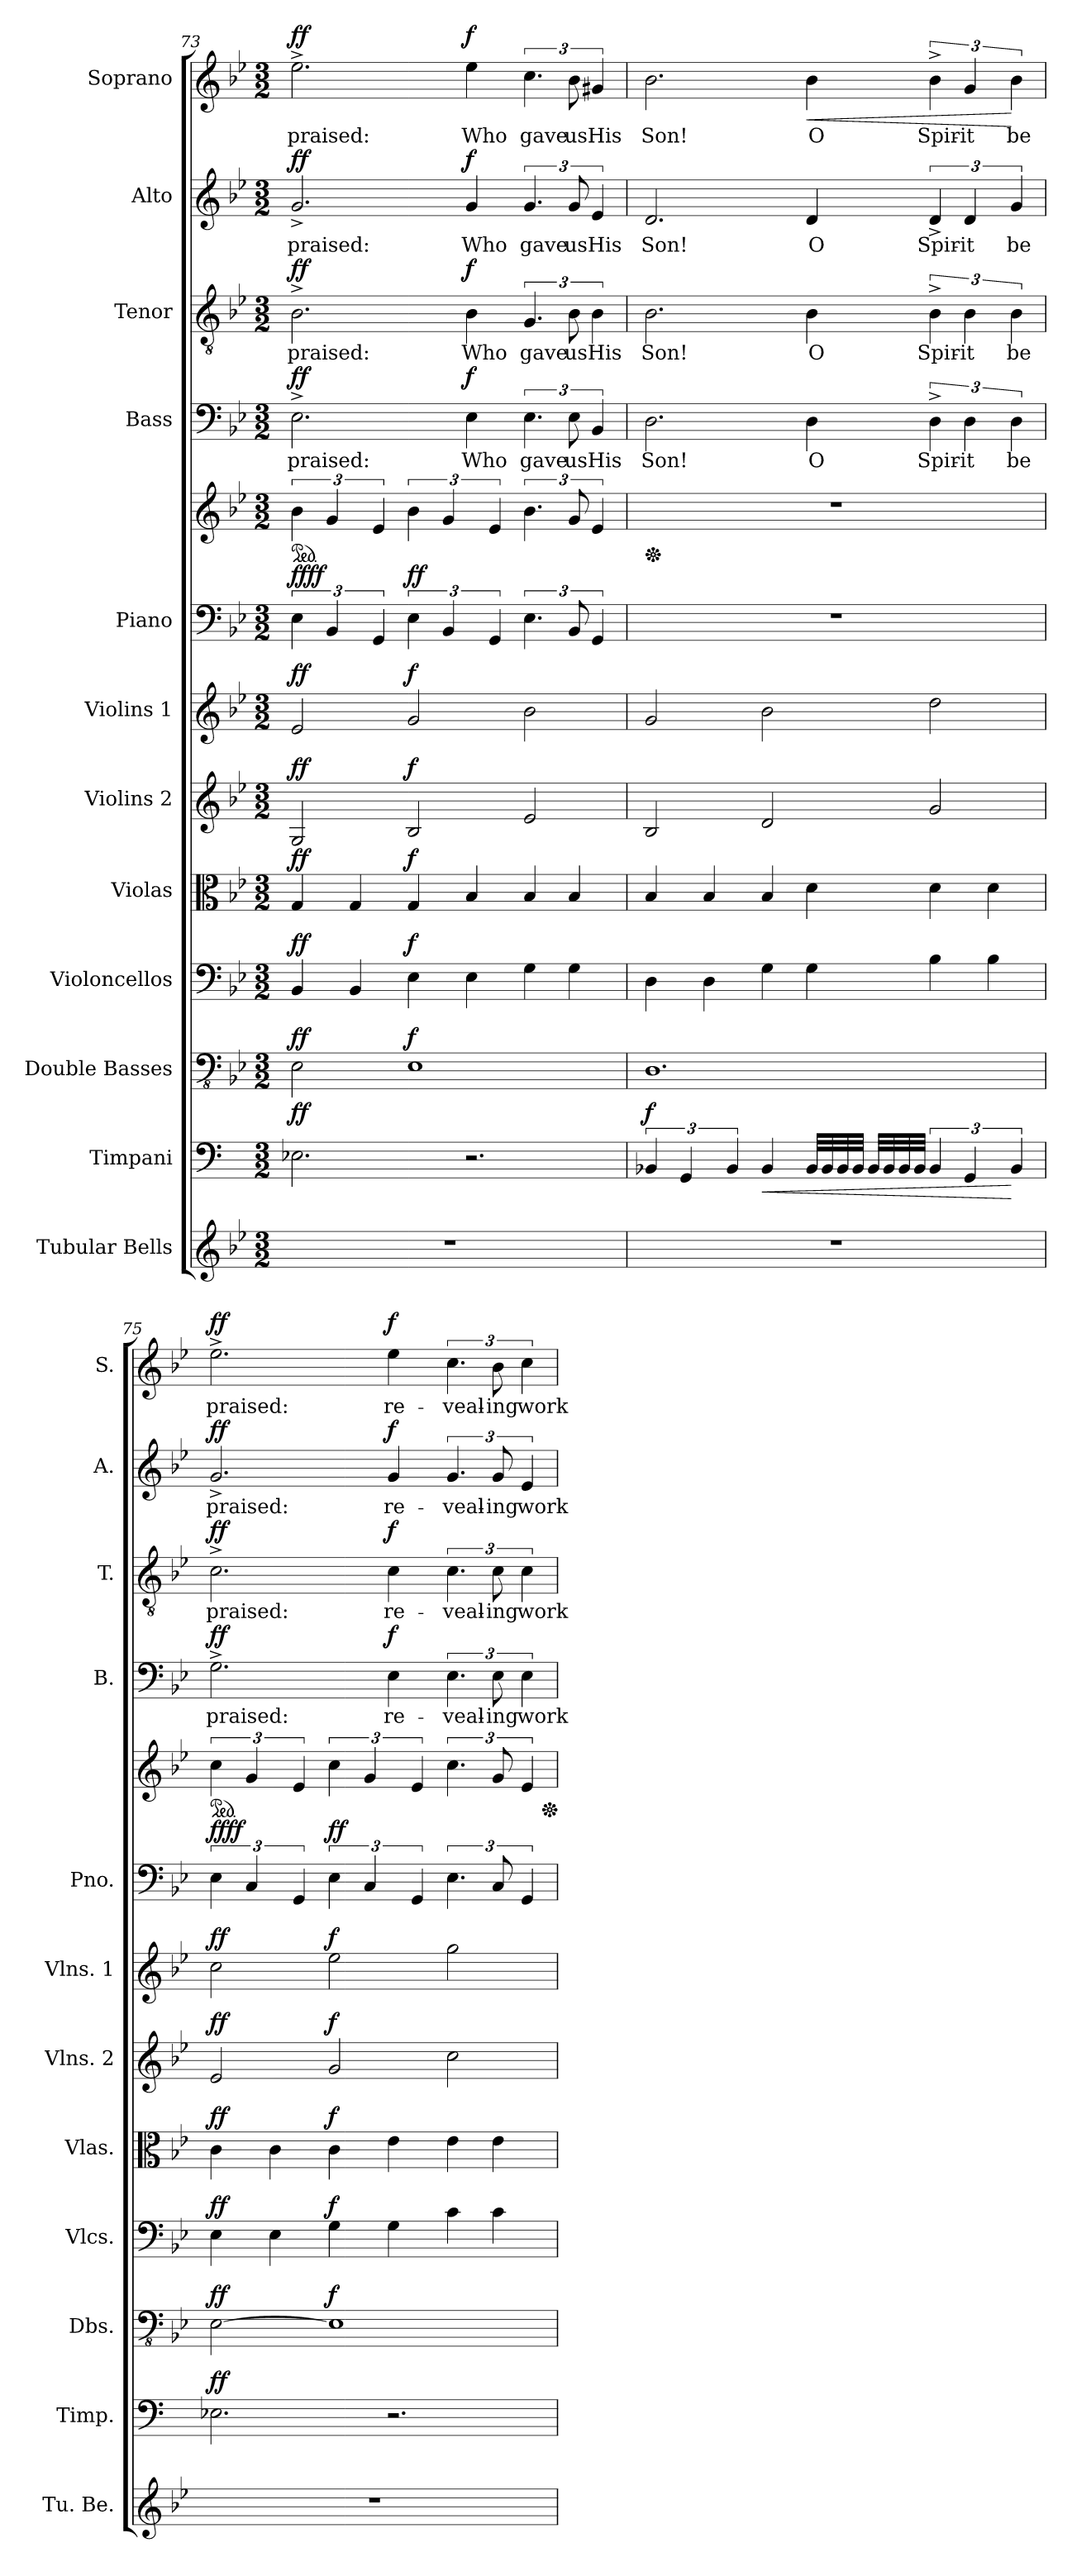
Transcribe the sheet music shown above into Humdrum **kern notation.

**kern	**kern	**dynam	**kern	**dynam	**kern	**dynam	**kern	**dynam	**kern	**dynam	**kern	**dynam	**kern	**kern	**dynam	**kern	**text	**dynam	**kern	**text	**dynam	**kern	**text	**dynam	**kern	**text	**dynam
*part12	*part11	*part11	*part10	*part10	*part9	*part9	*part8	*part8	*part7	*part7	*part6	*part6	*part5	*part5	*part5	*part4	*part4	*part4	*part3	*part3	*part3	*part2	*part2	*part2	*part1	*part1	*part1
*staff13	*staff12	*staff12	*staff11	*staff11	*staff10	*staff10	*staff9	*staff9	*staff8	*staff8	*staff7	*staff7	*staff6	*staff5	*staff5/6	*staff4	*staff4	*staff4	*staff3	*staff3	*staff3	*staff2	*staff2	*staff2	*staff1	*staff1	*staff1
*I"Tubular Bells	*I"Timpani	*	*I"Double Basses	*	*I"Violoncellos	*	*I"Violas	*	*I"Violins 2	*	*I"Violins 1	*	*I"Piano	*	*	*I"Bass	*	*	*I"Tenor	*	*	*I"Alto	*	*	*I"Soprano	*	*
*I'Tu. Be.	*I'Timp.	*	*I'Dbs.	*	*I'Vlcs.	*	*I'Vlas.	*	*I'Vlns. 2	*	*I'Vlns. 1	*	*I'Pno.	*	*	*I'B.	*	*	*I'T.	*	*	*I'A.	*	*	*I'S.	*	*
*clefG2	*clefF4	*	*clefFv4	*	*clefF4	*	*clefC3	*	*clefG2	*	*clefG2	*	*clefF4	*clefG2	*	*clefF4	*	*	*clefGv2	*	*	*clefG2	*	*	*clefG2	*	*
*k[b-e-]	*k[]	*	*k[b-e-]	*	*k[b-e-]	*	*k[b-e-]	*	*k[b-e-]	*	*k[b-e-]	*	*k[b-e-]	*k[b-e-]	*	*k[b-e-]	*	*	*k[b-e-]	*	*	*k[b-e-]	*	*	*k[b-e-]	*	*
*B-:	*C:	*	*B-:	*	*B-:	*	*B-:	*	*B-:	*	*B-:	*	*B-:	*B-:	*	*B-:	*	*	*B-:	*	*	*B-:	*	*	*B-:	*	*
*M3/2	*M3/2	*	*M3/2	*	*M3/2	*	*M3/2	*	*M3/2	*	*M3/2	*	*M3/2	*M3/2	*	*M3/2	*	*	*M3/2	*	*	*M3/2	*	*	*M3/2	*	*
*	*	*	*	*	*	*	*	*	*	*	*	*	*	*ped	*	*	*	*	*	*	*	*	*	*	*	*	*
=73	=73	=73	=73	=73	=73	=73	=73	=73	=73	=73	=73	=73	=73	=73	=73	=73	=73	=73	=73	=73	=73	=73	=73	=73	=73	=73	=73
!	!	!LO:DY:a	!	!LO:DY:a	!	!LO:DY:a	!	!LO:DY:a	!	!LO:DY:a	!	!LO:DY:a	!	!	!LO:DY:a=2	!	!	!	!	!	!	!	!	!	!	!	!
!	!	!	!	!	!	!	!	!	!	!	!	!	!	!	!LO:DY:n=1:a	!	!	!LO:DY:a	!	!	!LO:DY:a	!	!	!LO:DY:a	!	!	!LO:DY:a
1.r	2.E-X\	ff	2EE-\	ff	4BB-/	ff	4G/	ff	2G/	ff	2e-/	ff	6E-\	6b-\	ff ff	2.E-^\	praised:	ff	2.B-^\	praised:	ff	2.g^/	praised:	ff	2.ee-^\	praised:	ff
.	.	.	.	.	.	.	.	.	.	.	.	.	6BB-/	6g/	.	.	.	.	.	.	.	.	.	.	.	.	.
.	.	.	.	.	4BB-/	.	4G/	.	.	.	.	.	.	.	.	.	.	.	.	.	.	.	.	.	.	.	.
.	.	.	.	.	.	.	.	.	.	.	.	.	6GG/	6e-/	.	.	.	.	.	.	.	.	.	.	.	.	.
!	!	!	!	!LO:DY:a	!	!LO:DY:a	!	!LO:DY:a	!	!LO:DY:a	!	!LO:DY:a	!	!	!LO:DY:n=2:a=2	!	!	!	!	!	!	!	!	!	!	!	!
!	!	!	!	!	!	!	!	!	!	!	!	!	!	!	!LO:DY:n=3:a	!	!	!	!	!	!	!	!	!	!	!	!
.	.	.	1EE-	f	4E-\	f	4G/	f	2B-/	f	2g/	f	6E-\	6b-\	f f	.	.	.	.	.	.	.	.	.	.	.	.
.	.	.	.	.	.	.	.	.	.	.	.	.	6BB-/	6g/	.	.	.	.	.	.	.	.	.	.	.	.	.
!	!	!	!	!	!	!	!	!	!	!	!	!	!	!	!	!	!	!LO:DY:a	!	!	!LO:DY:a	!	!	!LO:DY:a	!	!	!LO:DY:a
.	2.r	.	.	.	4E-\	.	4B-/	.	.	.	.	.	.	.	.	4E-\	Who	f	4B-\	Who	f	4g/	Who	f	4ee-\	Who	f
.	.	.	.	.	.	.	.	.	.	.	.	.	6GG/	6e-/	.	.	.	.	.	.	.	.	.	.	.	.	.
.	.	.	.	.	4G\	.	4B-/	.	2e-/	.	2b-\	.	6.E-\	6.b-\	.	6.E-\	gave	.	6.G/	gave	.	6.g/	gave	.	6.cc\	gave	.
.	.	.	.	.	4G\	.	4B-/	.	.	.	.	.	12BB-/	12g/	.	12E-\	us	.	12B-\	us	.	12g/	us	.	12b-\	us	.
.	.	.	.	.	.	.	.	.	.	.	.	.	6GG/	6e-/	.	6BB-/	His	.	6B-\	His	.	6e-/	His	.	6g#X/	His	.
!!LO:PB:g=z
=74	=74	=74	=74	=74	=74	=74	=74	=74	=74	=74	=74	=74	=74	=74	=74	=74	=74	=74	=74	=74	=74	=74	=74	=74	=74	=74	=74
*	*	*	*	*	*	*	*	*	*	*	*	*	*	*Xped	*	*	*	*	*	*	*	*	*	*	*	*	*
!	!	!LO:DY:a	!	!	!	!	!	!	!	!	!	!	!	!	!	!	!	!	!	!	!	!	!	!	!	!	!
1.r	6BB-X/	f	1.DD	.	4D\	.	4B-/	.	2B-/	.	2g/	.	1.r	1.r	.	2.D\	Son!	.	2.B-\	Son!	.	2.d/	Son!	.	2.b-\	Son!	.
.	6GG/	.	.	.	.	.	.	.	.	.	.	.	.	.	.	.	.	.	.	.	.	.	.	.	.	.	.
.	.	.	.	.	4D\	.	4B-/	.	.	.	.	.	.	.	.	.	.	.	.	.	.	.	.	.	.	.	.
.	6BB-/	.	.	.	.	.	.	.	.	.	.	.	.	.	.	.	.	.	.	.	.	.	.	.	.	.	.
!	!	!LO:HP:b	!	!	!	!	!	!	!	!	!	!	!	!	!	!	!	!	!	!	!	!	!	!	!	!	!
.	4BB-/	<	.	.	4G\	.	4B-/	.	2d/	.	2b-\	.	.	.	.	.	.	.	.	.	.	.	.	.	.	.	.
!	!	!	!	!	!	!	!	!	!	!	!	!	!	!	!	!	!	!	!	!	!	!	!	!	!	!	!LO:HP:b
.	32BB-/LLL	.	.	.	4G\	.	4d\	.	.	.	.	.	.	.	.	4D\	O	.	4B-\	O	.	4d/	O	.	4b-\	O	<
.	32BB-/	.	.	.	.	.	.	.	.	.	.	.	.	.	.	.	.	.	.	.	.	.	.	.	.	.	.
.	32BB-/	.	.	.	.	.	.	.	.	.	.	.	.	.	.	.	.	.	.	.	.	.	.	.	.	.	.
.	32BB-/JJJ	.	.	.	.	.	.	.	.	.	.	.	.	.	.	.	.	.	.	.	.	.	.	.	.	.	.
.	32BB-/LLL	.	.	.	.	.	.	.	.	.	.	.	.	.	.	.	.	.	.	.	.	.	.	.	.	.	.
.	32BB-/	.	.	.	.	.	.	.	.	.	.	.	.	.	.	.	.	.	.	.	.	.	.	.	.	.	.
.	32BB-/	.	.	.	.	.	.	.	.	.	.	.	.	.	.	.	.	.	.	.	.	.	.	.	.	.	.
.	32BB-/JJJ	.	.	.	.	.	.	.	.	.	.	.	.	.	.	.	.	.	.	.	.	.	.	.	.	.	.
.	6BB-/	.	.	.	4B-\	.	4d\	.	2g/	.	2dd\	.	.	.	.	6D^\	Spir-	.	6B-^\	Spir-	.	6d^/	Spir-	.	6b-^\	Spir-	.
.	6GG/	.	.	.	.	.	.	.	.	.	.	.	.	.	.	6D\	-it	.	6B-\	-it	.	6d/	-it	.	6g/	-it	.
.	.	.	.	.	4B-\	.	4d\	.	.	.	.	.	.	.	.	.	.	.	.	.	.	.	.	.	.	.	.
.	6BB-/	[	.	.	.	.	.	.	.	.	.	.	.	.	.	6D\	be	.	6B-\	be	.	6g/	be	.	6b-\	be	[
=75	=75	=75	=75	=75	=75	=75	=75	=75	=75	=75	=75	=75	=75	=75	=75	=75	=75	=75	=75	=75	=75	=75	=75	=75	=75	=75	=75
*	*	*	*	*	*	*	*	*	*	*	*	*	*	*ped	*	*	*	*	*	*	*	*	*	*	*	*	*
!	!	!LO:DY:a	!	!LO:DY:a	!	!LO:DY:a	!	!LO:DY:a	!	!LO:DY:a	!	!LO:DY:a	!	!	!LO:DY:a=2	!	!	!	!	!	!	!	!	!	!	!	!
!	!	!	!	!	!	!	!	!	!	!	!	!	!	!	!LO:DY:n=1:a	!	!	!LO:DY:a	!	!	!LO:DY:a	!	!	!LO:DY:a	!	!	!LO:DY:a
1.r	2.E-X\	ff	[2EE-\	ff	4E-\	ff	4c\	ff	2e-/	ff	2cc\	ff	6E-\	6cc\	ff ff	2.G^\	praised:	ff	2.c^\	praised:	ff	2.g^/	praised:	ff	2.ee-^\	praised:	ff
.	.	.	.	.	.	.	.	.	.	.	.	.	6C/	6g/	.	.	.	.	.	.	.	.	.	.	.	.	.
.	.	.	.	.	4E-\	.	4c\	.	.	.	.	.	.	.	.	.	.	.	.	.	.	.	.	.	.	.	.
.	.	.	.	.	.	.	.	.	.	.	.	.	6GG/	6e-/	.	.	.	.	.	.	.	.	.	.	.	.	.
!	!	!	!	!LO:DY:a	!	!LO:DY:a	!	!LO:DY:a	!	!LO:DY:a	!	!LO:DY:a	!	!	!LO:DY:n=2:a=2	!	!	!	!	!	!	!	!	!	!	!	!
!	!	!	!	!	!	!	!	!	!	!	!	!	!	!	!LO:DY:n=3:a	!	!	!	!	!	!	!	!	!	!	!	!
.	.	.	1EE-]	f	4G\	f	4c\	f	2g/	f	2ee-\	f	6E-\	6cc\	f f	.	.	.	.	.	.	.	.	.	.	.	.
.	.	.	.	.	.	.	.	.	.	.	.	.	6C/	6g/	.	.	.	.	.	.	.	.	.	.	.	.	.
!	!	!	!	!	!	!	!	!	!	!	!	!	!	!	!	!	!	!LO:DY:a	!	!	!LO:DY:a	!	!	!LO:DY:a	!	!	!LO:DY:a
.	2.r	.	.	.	4G\	.	4e-\	.	.	.	.	.	.	.	.	4E-\	re-	f	4c\	re-	f	4g/	re-	f	4ee-\	re-	f
.	.	.	.	.	.	.	.	.	.	.	.	.	6GG/	6e-/	.	.	.	.	.	.	.	.	.	.	.	.	.
.	.	.	.	.	4c\	.	4e-\	.	2cc\	.	2gg\	.	6.E-\	6.cc\	.	6.E-\	-veal-	.	6.c\	-veal-	.	6.g/	-veal-	.	6.cc\	-veal-	.
.	.	.	.	.	4c\	.	4e-\	.	.	.	.	.	12C/	12g/	.	12E-\	-ing	.	12c\	-ing	.	12g/	-ing	.	12b-\	-ing	.
.	.	.	.	.	.	.	.	.	.	.	.	.	6GG/	6e-/	.	6E-\	work	.	6c\	work	.	6e-/	work	.	6cc\	work	.
*	*	*	*	*	*	*	*	*	*	*	*	*	*	*Xped	*	*	*	*	*	*	*	*	*	*	*	*	*
=	=	=	=	=	=	=	=	=	=	=	=	=	=	=	=	=	=	=	=	=	=	=	=	=	=	=	=
*-	*-	*-	*-	*-	*-	*-	*-	*-	*-	*-	*-	*-	*-	*-	*-	*-	*-	*-	*-	*-	*-	*-	*-	*-	*-	*-	*-
